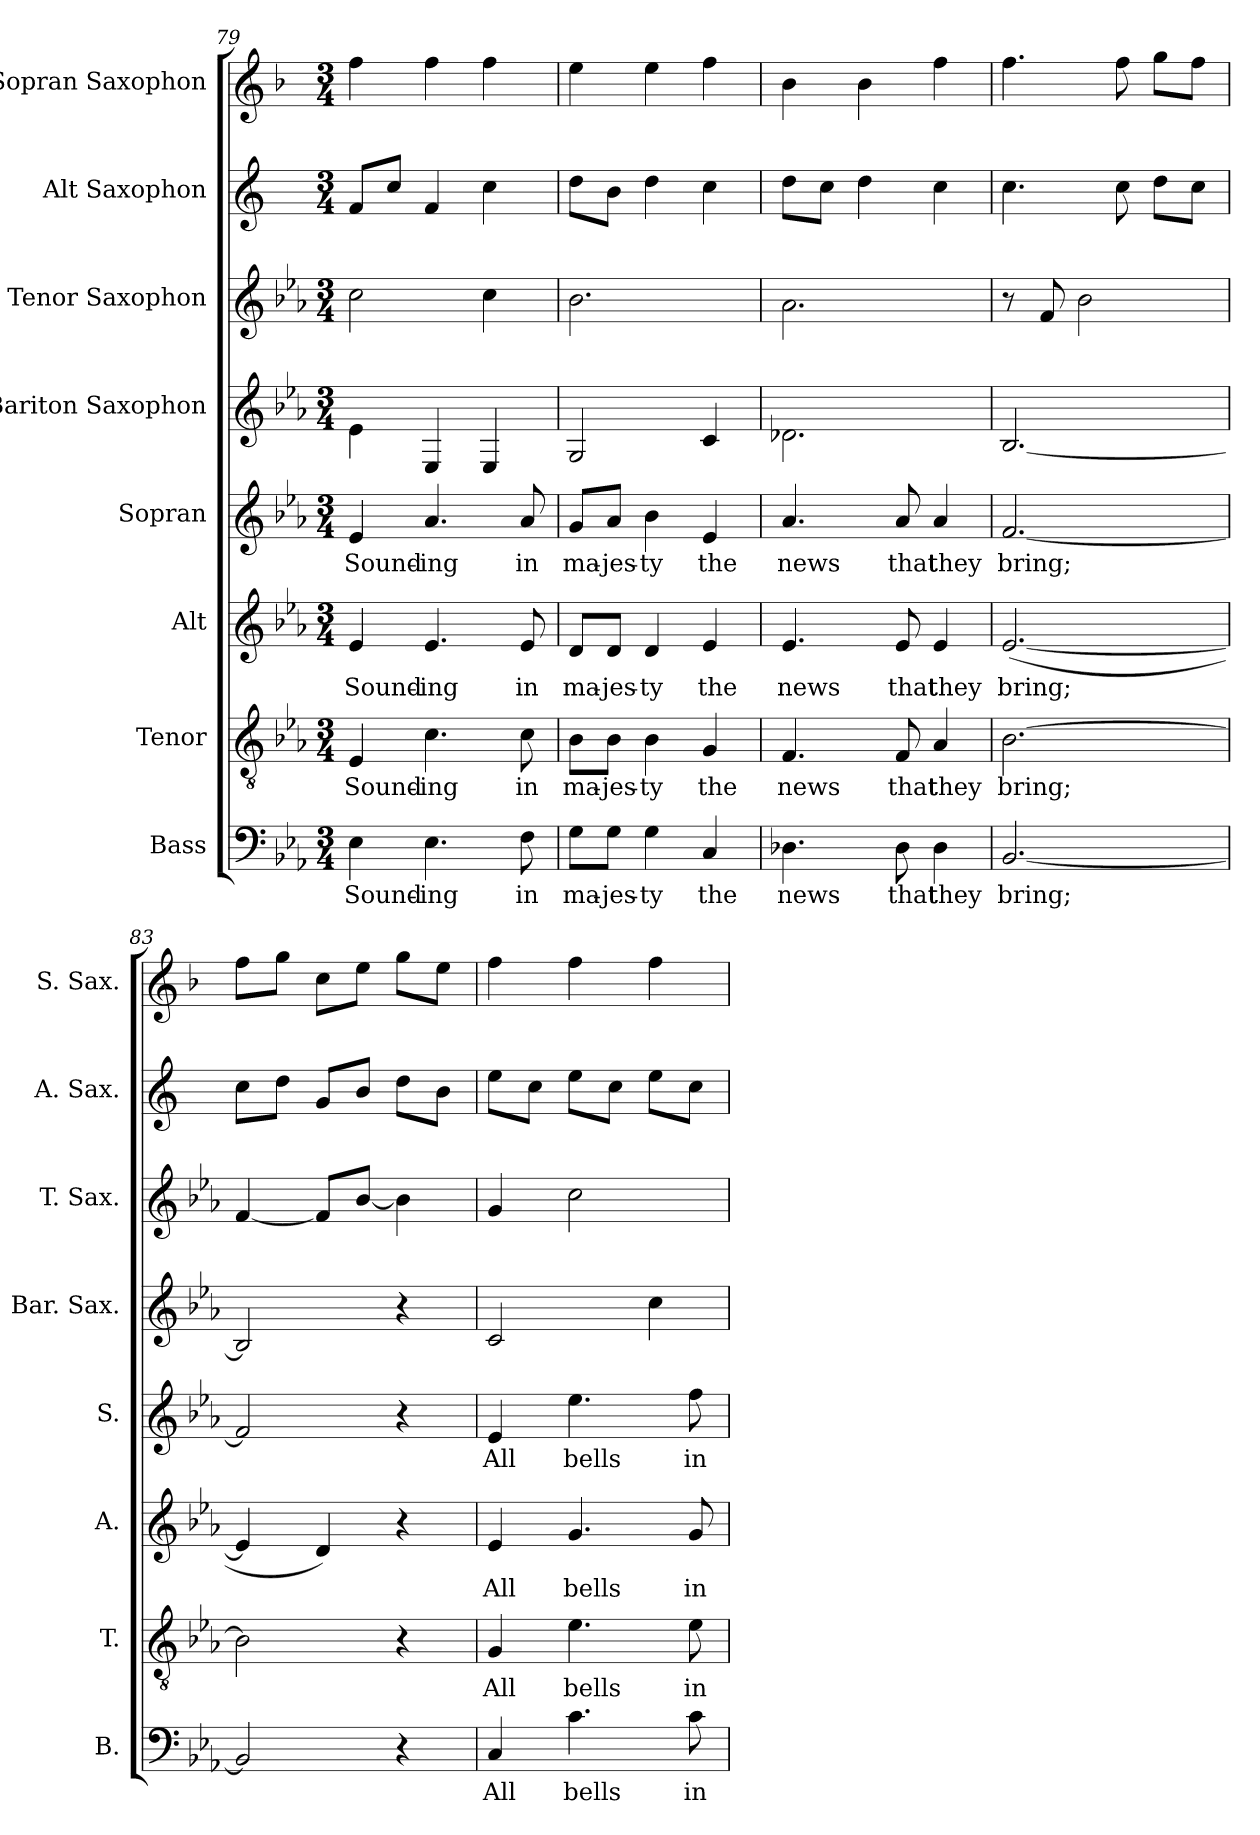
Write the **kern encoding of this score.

**kern	**text	**kern	**text	**kern	**text	**kern	**text	**kern	**kern	**kern	**kern
*part8	*part8	*part7	*part7	*part6	*part6	*part5	*part5	*part4	*part3	*part2	*part1
*staff8	*staff8	*staff7	*staff7	*staff6	*staff6	*staff5	*staff5	*staff4	*staff3	*staff2	*staff1
*I"Bass	*	*I"Tenor	*	*I"Alt	*	*I"Sopran	*	*I"Bariton Saxophon	*I"Tenor Saxophon	*I"Alt Saxophon	*I"Sopran Saxophon
*I'B.	*	*I'T.	*	*I'A.	*	*I'S.	*	*I'Bar. Sax.	*I'T. Sax.	*I'A. Sax.	*I'S. Sax.
*clefF4	*	*clefGv2	*	*clefG2	*	*clefG2	*	*clefG2	*clefG2	*clefG2	*clefG2
*	*	*	*	*	*	*	*	*ITrd12c21	*ITrd8c14	*ITrd5c9	*ITrd1c2
*k[b-e-a-]	*	*k[b-e-a-]	*	*k[b-e-a-]	*	*k[b-e-a-]	*	*k[b-e-a-]	*k[b-e-a-]	*k[b-e-a-]	*k[b-e-a-]
*M3/4	*	*M3/4	*	*M3/4	*	*M3/4	*	*M3/4	*M3/4	*M3/4	*M3/4
=79	=79	=79	=79	=79	=79	=79	=79	=79	=79	=79	=79
!	!LO:LY:b	!	!LO:LY:b	!	!LO:LY:b	!	!LO:LY:b	!	!	!	!
4E-\	Sound-	4E-/	Sound-	4e-/	Sound-	4e-/	Sound-	4E-\	2c\	8A-/L	4ee-\
.	.	.	.	.	.	.	.	.	.	8e-/J	.
!	!LO:LY:b	!	!LO:LY:b	!	!LO:LY:b	!	!LO:LY:b	!	!	!	!
4.E-\	-ing	4.c\	-ing	4.e-/	-ing	4.a-/	-ing	4EE-/	.	4A-/	4ee-\
.	.	.	.	.	.	.	.	4EE-/	4c\	4e-\	4ee-\
!	!LO:LY:b	!	!LO:LY:b	!	!LO:LY:b	!	!LO:LY:b	!	!	!	!
8F\	in	8c\	in	8e-/	in	8a-/	in	.	.	.	.
=80	=80	=80	=80	=80	=80	=80	=80	=80	=80	=80	=80
!	!LO:LY:b	!	!LO:LY:b	!	!LO:LY:b	!	!LO:LY:b	!	!	!	!
8G\L	ma-	8B-\L	ma-	8d/L	ma-	8g/L	ma-	2GG/	2.B-\	8f\L	4dd\
!	!LO:LY:b	!	!LO:LY:b	!	!LO:LY:b	!	!LO:LY:b	!	!	!	!
8G\J	-jes-	8B-\J	-jes-	8d/J	-jes-	8a-/J	-jes-	.	.	8d\J	.
!	!LO:LY:b	!	!LO:LY:b	!	!LO:LY:b	!	!LO:LY:b	!	!	!	!
4G\	-ty	4B-\	-ty	4d/	-ty	4b-\	-ty	.	.	4f\	4dd\
!	!LO:LY:b	!	!LO:LY:b	!	!LO:LY:b	!	!LO:LY:b	!	!	!	!
4C/	the	4G/	the	4e-/	the	4e-/	the	4C/	.	4e-\	4ee-\
=81	=81	=81	=81	=81	=81	=81	=81	=81	=81	=81	=81
!	!LO:LY:b	!	!LO:LY:b	!	!LO:LY:b	!	!LO:LY:b	!	!	!	!
4.D-X\	news	4.F/	news	4.e-/	news	4.a-/	news	2.D-X\	2.A-\	8f\L	4a-\
.	.	.	.	.	.	.	.	.	.	8e-\J	.
.	.	.	.	.	.	.	.	.	.	4f\	4a-\
!	!LO:LY:b	!	!LO:LY:b	!	!LO:LY:b	!	!LO:LY:b	!	!	!	!
8D-\	that	8F/	that	8e-/	that	8a-/	that	.	.	.	.
!	!LO:LY:b	!	!LO:LY:b	!	!LO:LY:b	!	!LO:LY:b	!	!	!	!
4D-\	they	4A-/	they	4e-/	they	4a-/	they	.	.	4e-\	4ee-\
!!LO:PB:g=z
=82	=82	=82	=82	=82	=82	=82	=82	=82	=82	=82	=82
!	!LO:LY:b	!	!LO:LY:b	!	!LO:LY:b	!	!LO:LY:b	!	!	!	!
[2.BB-/	bring;	[2.B-\	bring;	(>[2.e-/	bring;	[2.f/	bring;	[2.BB-/	8r	4.e-\	4.ee-\
.	.	.	.	.	.	.	.	.	8F/	.	.
.	.	.	.	.	.	.	.	.	2B-\	.	.
.	.	.	.	.	.	.	.	.	.	8e-\	8ee-\
.	.	.	.	.	.	.	.	.	.	8f\L	8ff\L
.	.	.	.	.	.	.	.	.	.	8e-\J	8ee-\J
=83	=83	=83	=83	=83	=83	=83	=83	=83	=83	=83	=83
2BB-/]	.	2B-\]	.	4e-/]	.	2f/]	.	2BB-/]	[4F/	8e-\L	8ee-\L
.	.	.	.	.	.	.	.	.	.	8f\J	8ff\J
.	.	.	.	4d/)	.	.	.	.	8F/L]	8B-/L	8b-\L
.	.	.	.	.	.	.	.	.	[8B-/J	8d/J	8dd\J
4r	.	4r	.	4r	.	4r	.	4r	4B-\]	8f\L	8ff\L
.	.	.	.	.	.	.	.	.	.	8d\J	8dd\J
=84	=84	=84	=84	=84	=84	=84	=84	=84	=84	=84	=84
!	!LO:LY:b	!	!LO:LY:b	!	!LO:LY:b	!	!LO:LY:b	!	!	!	!
4C/	All	4G/	All	4e-/	All	4e-/	All	2C/	4G/	8g\L	4ee-\
.	.	.	.	.	.	.	.	.	.	8e-\J	.
!	!LO:LY:b	!	!LO:LY:b	!	!LO:LY:b	!	!LO:LY:b	!	!	!	!
4.c\	bells	4.e-\	bells	4.g/	bells	4.ee-\	bells	.	2c\	8g\L	4ee-\
.	.	.	.	.	.	.	.	.	.	8e-\J	.
.	.	.	.	.	.	.	.	4c\	.	8g\L	4ee-\
!	!LO:LY:b	!	!LO:LY:b	!	!LO:LY:b	!	!LO:LY:b	!	!	!	!
8c\	in	8e-\	in	8g/	in	8ff\	in	.	.	8e-\J	.
=	=	=	=	=	=	=	=	=	=	=	=
*-	*-	*-	*-	*-	*-	*-	*-	*-	*-	*-	*-
